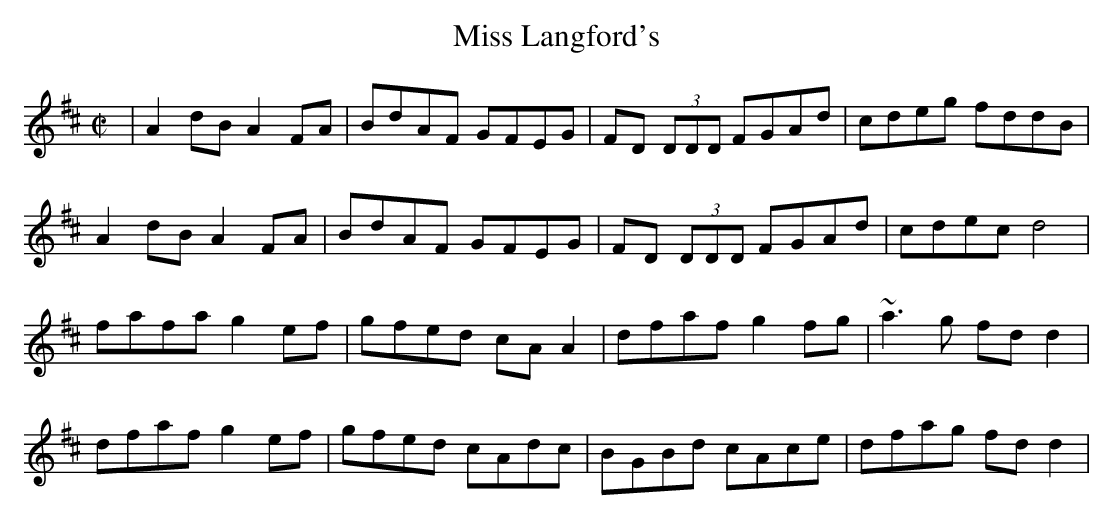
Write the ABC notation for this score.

X:1
T:Miss Langford's
M:C|
K:D
| A2dB A2FA | BdAF GFEG | FD (3DDD FGAd | cdeg fddB |
A2dB A2FA | BdAF GFEG | FD (3DDD FGAd | cdec d4 |
fafa g2ef | gfed cAA2 | dfaf g2fg | ~a3g fdd2 |
dfaf g2ef | gfed cAdc | BGBd cAce | dfag fdd2 |
